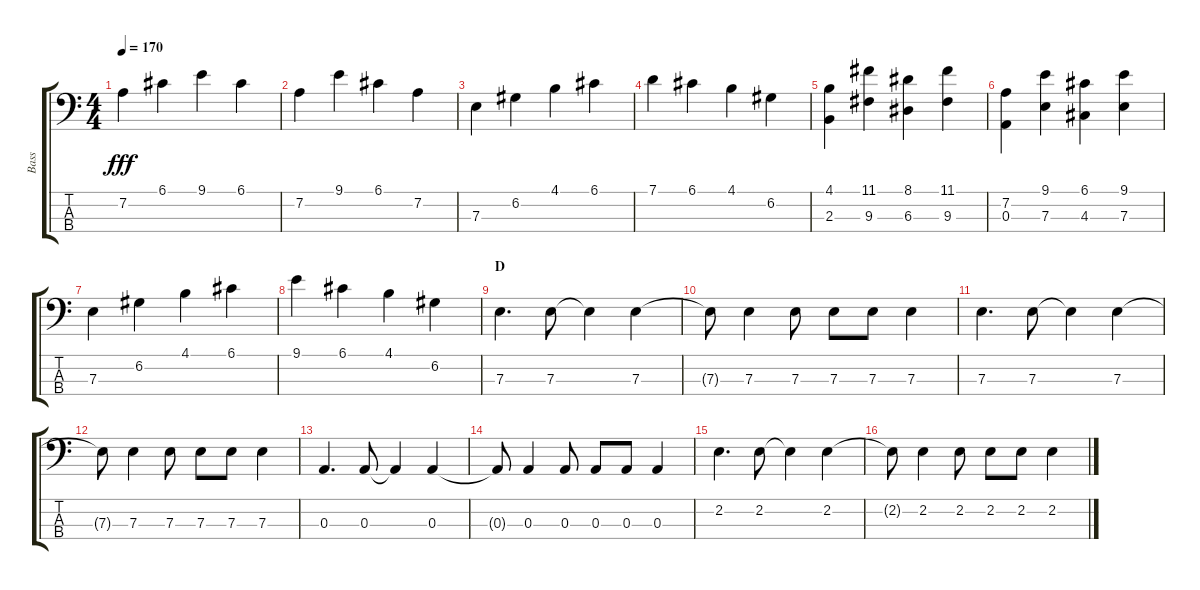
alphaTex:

\track ("Bass" "Bass") {instrument electricguitarmuted}
\staff {score tabs}
\tuning (G2 D2 A1 E1) {hide}
\ts (4 4)
\tempo 170
\clef f4
\ks c
7.2.4{dy fff} 6.1.4 9.1.4 6.1.4 |
7.2.4 9.1.4 6.1.4 7.2.4 |
7.3.4 6.2.4 4.1.4 6.1.4 |
7.1.4 6.1.4 4.1.4 6.2.4 |
(4.1 2.3).4 (11.1 9.3).4 (8.1 6.3).4 (11.1 9.3).4 |
(7.2 0.3).4 (9.1 7.3).4 (6.1 4.3).4 (9.1 7.3).4 |
7.3.4 6.2.4 4.1.4 6.1.4 |
9.1.4 6.1.4 4.1.4 6.2.4 |
\section ("" "D")
7.3.4{d} 7.3.8 7.3{t}.4 7.3.4 |
7.3{t}.8 7.3.4 7.3.8 7.3.8 7.3.8 7.3.4 |
7.3.4{d} 7.3.8 7.3{t}.4 7.3.4 |
7.3{t}.8 7.3.4 7.3.8 7.3.8 7.3.8 7.3.4 |
0.3.4{d} 0.3.8 0.3{t}.4 0.3.4 |
0.3{t}.8 0.3.4 0.3.8 0.3.8 0.3.8 0.3.4 |
2.2.4{d} 2.2.8 2.2{t}.4 2.2.4 |
2.2{t}.8 2.2.4 2.2.8 2.2.8 2.2.8 2.2.4
